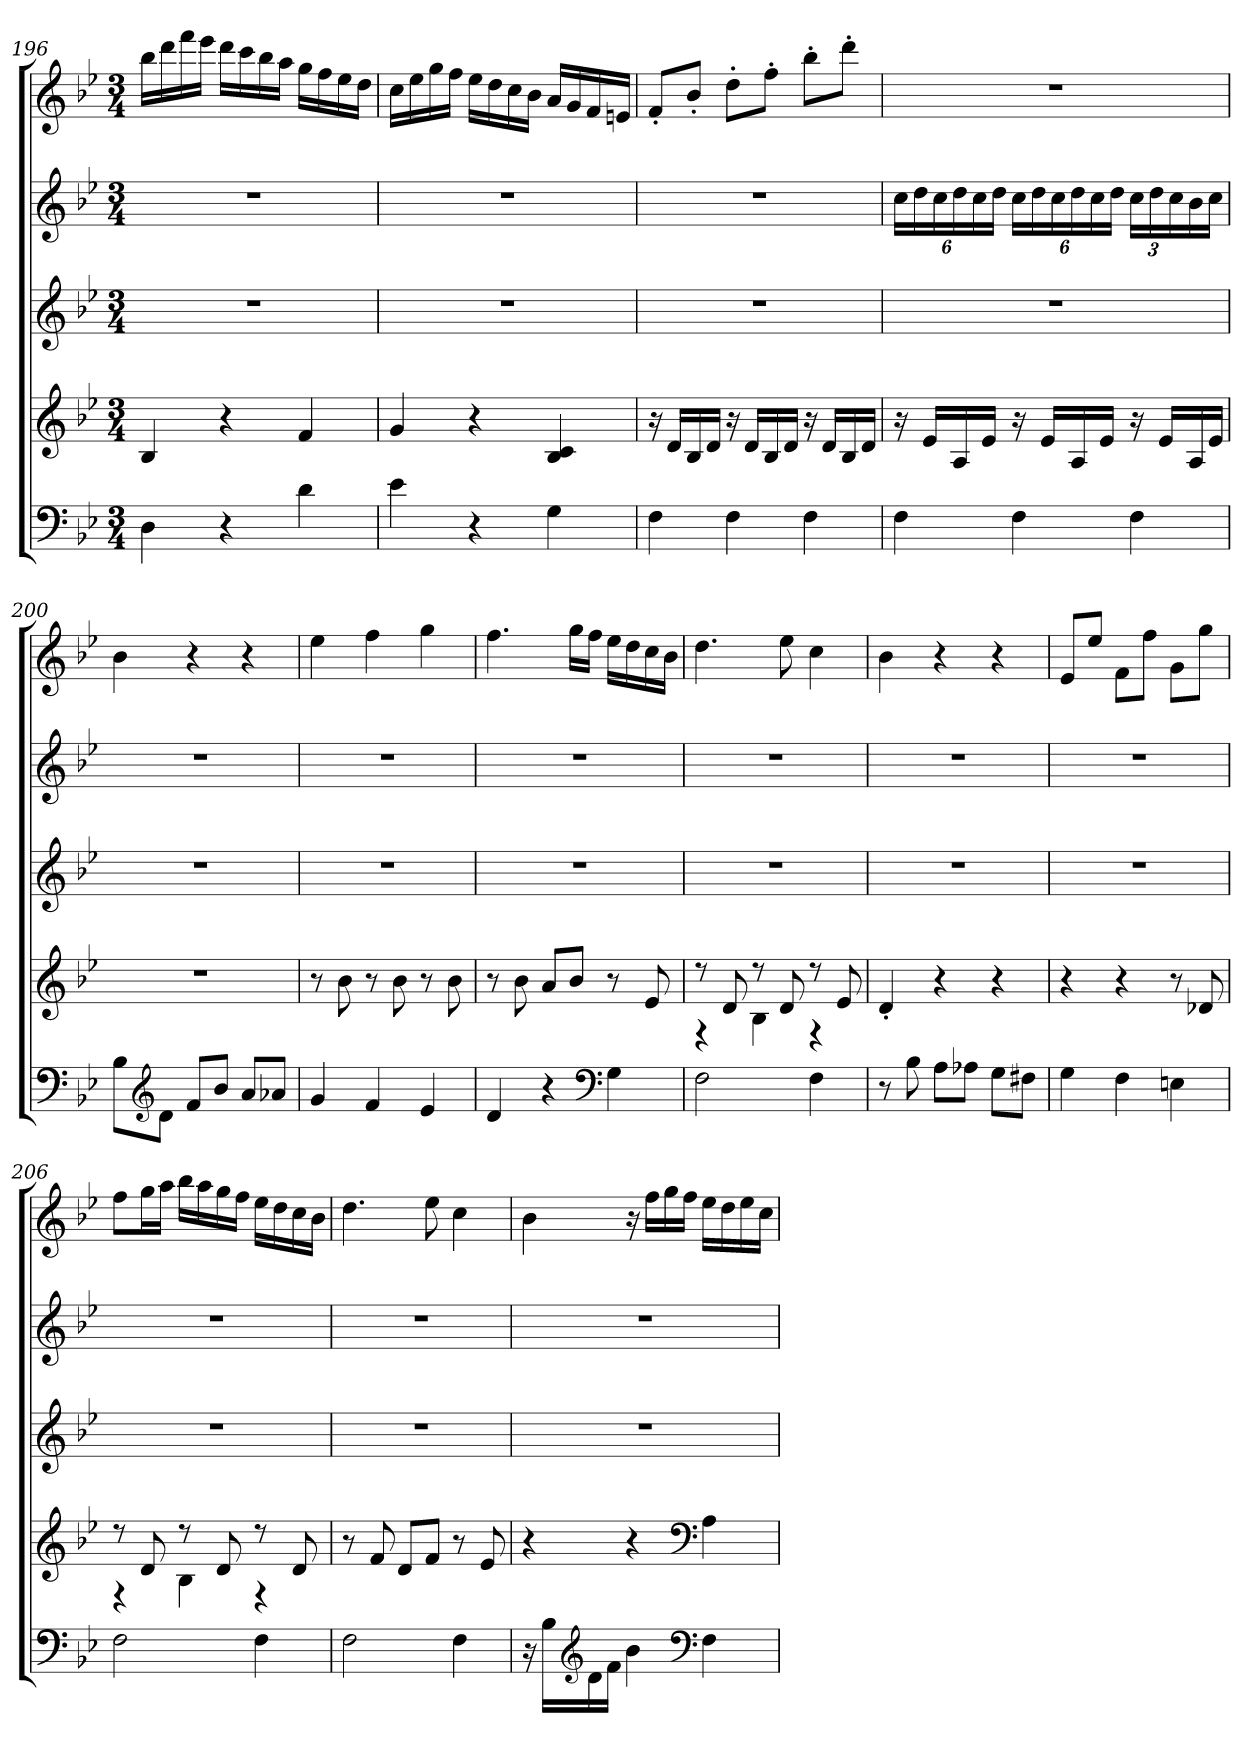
**kern	**kern	**kern	**kern	**kern
*part5	*part4	*part3	*part2	*part1
*staff5	*staff4	*staff3	*staff2	*staff1
*clefF4	*clefG2	*clefG2	*clefG2	*clefG2
*k[b-e-]	*k[b-e-]	*k[b-e-]	*k[b-e-]	*k[b-e-]
*M3/4	*M3/4	*M3/4	*M3/4	*M3/4
*MM170	*MM170	*MM170	*MM170	*MM170
=196	=196	=196	=196	=196
4D\	4B-/	2.r	2.r	16bb-\LL
.	.	.	.	16ddd\
.	.	.	.	16fff\
.	.	.	.	16eee-\JJ
4r	4r	.	.	16ddd\LL
.	.	.	.	16ccc\
.	.	.	.	16bb-\
.	.	.	.	16aa\JJ
4d\	4f/	.	.	16gg\LL
.	.	.	.	16ff\
.	.	.	.	16ee-\
.	.	.	.	16dd\JJ
!!LO:PB:g=z
=197	=197	=197	=197	=197
4e-\	4g/	2.r	2.r	16cc\LL
.	.	.	.	16ee-\
.	.	.	.	16gg\
.	.	.	.	16ff\JJ
4r	4r	.	.	16ee-\LL
.	.	.	.	16dd\
.	.	.	.	16cc\
.	.	.	.	16b-\JJ
4G\	4B-/ 4c/	.	.	16a/LL
.	.	.	.	16g/
.	.	.	.	16f/
*	*	*	*	*MM169
.	.	.	.	16en/JJ
=198	=198	=198	=198	=198
4F\	16r	2.r	2.r	8f'/L
.	16d/LL	.	.	.
.	16B-/	.	.	8b-'/J
.	16d/JJ	.	.	.
4F\	16r	.	.	8dd'\L
.	16d/LL	.	.	.
.	16B-/	.	.	8ff'\J
.	16d/JJ	.	.	.
4F\	16r	.	.	8bb-'\L
.	16d/LL	.	.	.
.	16B-/	.	.	8ddd'\J
.	16d/JJ	.	.	.
=199	=199	=199	=199	=199
*	*	*	*Xbrackettup	*
*	*	*	*	*MM167
4F\	16r	2.r	24cc\LL	2.r
.	.	.	24dd\	.
.	16e-/LL	.	.	.
.	.	.	24cc\	.
.	16A/	.	24dd\	.
.	.	.	24cc\	.
.	16e-/JJ	.	.	.
.	.	.	24dd\JJ	.
4F\	16r	.	24cc\LL	.
.	.	.	24dd\	.
.	16e-/LL	.	.	.
.	.	.	24cc\	.
.	16A/	.	24dd\	.
.	.	.	24cc\	.
.	16e-/JJ	.	.	.
.	.	.	24dd\JJ	.
4F\	16r	.	24cc\LL	.
.	.	.	24dd\	.
.	16e-/LL	.	.	.
.	.	.	24cc\	.
.	16A/	.	16b-\	.
.	16e-/JJ	.	16cc\JJ	.
!!LO:LB:g=z
=200	=200	=200	=200	=200
8B-\L	2.r	2.r	2.r	4b-\
*clefG2	*	*	*	*
8d\J	.	.	.	.
8f/L	.	.	.	4r
8b-/J	.	.	.	.
8a/L	.	.	.	4r
8a-X/J	.	.	.	.
=201	=201	=201	=201	=201
*	*	*	*	*MM169
4g/	8r	2.r	2.r	4ee-\
.	8b-\	.	.	.
4f/	8r	.	.	4ff\
.	8b-\	.	.	.
4e-/	8r	.	.	4gg\
.	8b-\	.	.	.
=202	=202	=202	=202	=202
4d/	8r	2.r	2.r	4.ff\
.	8b-\	.	.	.
4r	8a/L	.	.	.
.	8b-/J	.	.	16gg\LL
.	.	.	.	16ff\JJ
*clefF4	*	*	*	*
4G\	8r	.	.	16ee-\LL
.	.	.	.	16dd\
.	8e-/	.	.	16cc\
.	.	.	.	16b-\JJ
=203	=203	=203	=203	=203
*	*^	*	*	*
2F\	8r	4r	2.r	2.r	4.dd\
.	8d/	.	.	.	.
.	8r	4B-\	.	.	.
.	8d/	.	.	.	8ee-\
4F\	8r	4r	.	.	4cc\
.	8e-/	.	.	.	.
*	*v	*v	*	*	*
=204	=204	=204	=204	=204
8r	4d'/	2.r	2.r	4b-\
8B-\	.	.	.	.
8A\L	4r	.	.	4r
8A-X\J	.	.	.	.
8G\L	4r	.	.	4r
8F#X\J	.	.	.	.
!!LO:PB:g=z
=205	=205	=205	=205	=205
*	*	*	*	*MM169
4G\	4r	2.r	2.r	8e-/L
.	.	.	.	8ee-/J
4F\	4r	.	.	8f\L
.	.	.	.	8ff\J
4En\	8r	.	.	8g\L
.	8d-X/	.	.	8gg\J
=206	=206	=206	=206	=206
*	*^	*	*	*
2F\	8r	4r	2.r	2.r	8ff\L
.	8d/	.	.	.	16gg\L
.	.	.	.	.	16aa\JJ
.	8r	4B-\	.	.	16bb-\LL
.	.	.	.	.	16aa\
.	8d/	.	.	.	16gg\
.	.	.	.	.	16ff\JJ
4F\	8r	4r	.	.	16ee-\LL
.	.	.	.	.	16dd\
.	8d/	.	.	.	16cc\
.	.	.	.	.	16b-\JJ
*	*v	*v	*	*	*
=207	=207	=207	=207	=207
2F\	8r	2.r	2.r	4.dd\
.	8f/	.	.	.
.	8d/L	.	.	.
.	8f/J	.	.	8ee-\
4F\	8r	.	.	4cc\
.	8e-/	.	.	.
=208	=208	=208	=208	=208
16r	4r	2.r	2.r	4b-\
16B-\LL	.	.	.	.
*clefG2	*	*	*	*
16d\	.	.	.	.
16f\JJ	.	.	.	.
4b-\	4r	.	.	16r
.	.	.	.	16ff\LL
.	.	.	.	16gg\
.	.	.	.	16ff\JJ
*clefF4	*clefF4	*	*	*
4F\	4A\	.	.	16ee-\LL
.	.	.	.	16dd\
.	.	.	.	16ee-\
*	*	*	*	*MM165
.	.	.	.	16cc\JJ
=	=	=	=	=
*-	*-	*-	*-	*-
